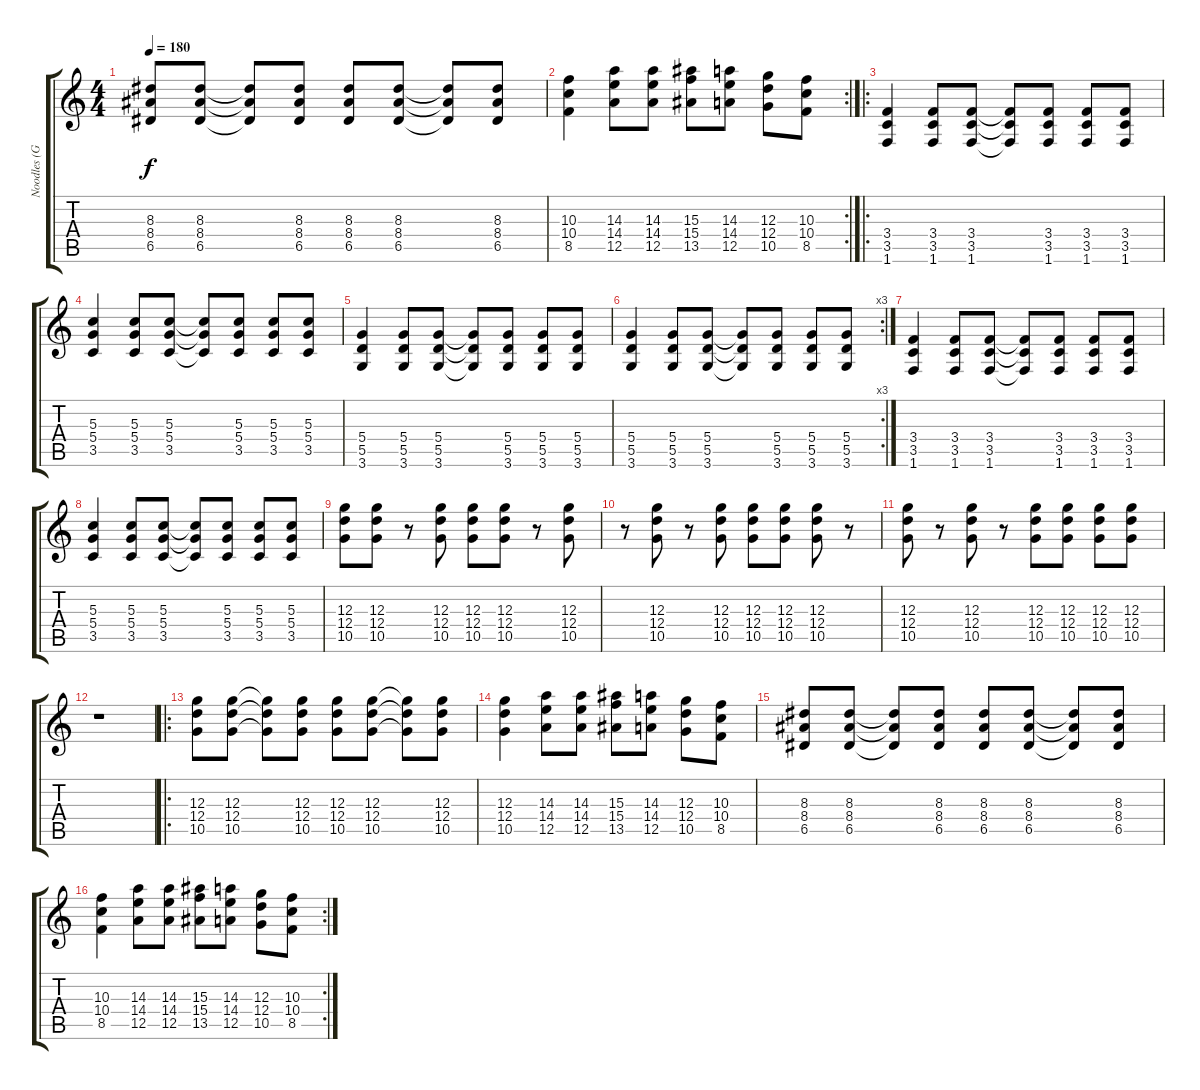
\track ("Noodles (Guitar)" "Noodles (G") {instrument distortionguitar}
\staff {score tabs}
\tuning (E4 B3 G3 D3 A2 E2) {hide}
\ts (4 4)
\tempo 180
\clef g2
\ks c
(8.3 8.4 6.5).8{dy f} (8.3 8.4 6.5).8 (8.3{t} 8.4{t} 6.5{t}).8 (8.3 8.4 6.5).8 (8.3 8.4 6.5).8 (8.3 8.4 6.5).8 (8.3{t} 8.4{t} 6.5{t}).8 (8.3 8.4 6.5).8 |
\rc 2
(10.3 10.4 8.5).4 (14.3 14.4 12.5).8 (14.3 14.4 12.5).8 (15.3 15.4 13.5).8 (14.3 14.4 12.5).8 (12.3 12.4 10.5).8 (10.3 10.4 8.5).8 |
\ro
(3.4 3.5 1.6).4 (3.4 3.5 1.6).8 (3.4 3.5 1.6).8 (3.4{t} 3.5{t} 1.6{t}).8 (3.4 3.5 1.6).8 (3.4 3.5 1.6).8 (3.4 3.5 1.6).8 |
(5.3 5.4 3.5).4 (5.3 5.4 3.5).8 (5.3 5.4 3.5).8 (5.3{t} 5.4{t} 3.5{t}).8 (5.3 5.4 3.5).8 (5.3 5.4 3.5).8 (5.3 5.4 3.5).8 |
(5.4 5.5 3.6).4 (5.4 5.5 3.6).8 (5.4 5.5 3.6).8 (5.4{t} 5.5{t} 3.6{t}).8 (5.4 5.5 3.6).8 (5.4 5.5 3.6).8 (5.4 5.5 3.6).8 |
\rc 3
(5.4 5.5 3.6).4 (5.4 5.5 3.6).8 (5.4 5.5 3.6).8 (5.4{t} 5.5{t} 3.6{t}).8 (5.4 5.5 3.6).8 (5.4 5.5 3.6).8 (5.4 5.5 3.6).8 |
(3.4 3.5 1.6).4 (3.4 3.5 1.6).8 (3.4 3.5 1.6).8 (3.4{t} 3.5{t} 1.6{t}).8 (3.4 3.5 1.6).8 (3.4 3.5 1.6).8 (3.4 3.5 1.6).8 |
(5.3 5.4 3.5).4 (5.3 5.4 3.5).8 (5.3 5.4 3.5).8 (5.3{t} 5.4{t} 3.5{t}).8 (5.3 5.4 3.5).8 (5.3 5.4 3.5).8 (5.3 5.4 3.5).8 |
(12.3 12.4 10.5).8 (12.3 12.4 10.5).8 r.8 (12.3 12.4 10.5).8 (12.3 12.4 10.5).8 (12.3 12.4 10.5).8 r.8 (12.3 12.4 10.5).8 |
r.8 (12.3 12.4 10.5).8 r.8 (12.3 12.4 10.5).8 (12.3 12.4 10.5).8 (12.3 12.4 10.5).8 (12.3 12.4 10.5).8 r.8 |
(12.3 12.4 10.5).8 r.8 (12.3 12.4 10.5).8 r.8 (12.3 12.4 10.5).8 (12.3 12.4 10.5).8 (12.3 12.4 10.5).8 (12.3 12.4 10.5).8 |
r.1 |
\ro
(12.3 12.4 10.5).8 (12.3 12.4 10.5).8 (12.3{t} 12.4{t} 10.5{t}).8 (12.3 12.4 10.5).8 (12.3 12.4 10.5).8 (12.3 12.4 10.5).8 (12.3{t} 12.4{t} 10.5{t}).8 (12.3 12.4 10.5).8 |
(12.3 12.4 10.5).4 (14.3 14.4 12.5).8 (14.3 14.4 12.5).8 (15.3 15.4 13.5).8 (14.3 14.4 12.5).8 (12.3 12.4 10.5).8 (10.3 10.4 8.5).8 |
(8.3 8.4 6.5).8 (8.3 8.4 6.5).8 (8.3{t} 8.4{t} 6.5{t}).8 (8.3 8.4 6.5).8 (8.3 8.4 6.5).8 (8.3 8.4 6.5).8 (8.3{t} 8.4{t} 6.5{t}).8 (8.3 8.4 6.5).8 |
\rc 2
(10.3 10.4 8.5).4 (14.3 14.4 12.5).8 (14.3 14.4 12.5).8 (15.3 15.4 13.5).8 (14.3 14.4 12.5).8 (12.3 12.4 10.5).8 (10.3 10.4 8.5).8
